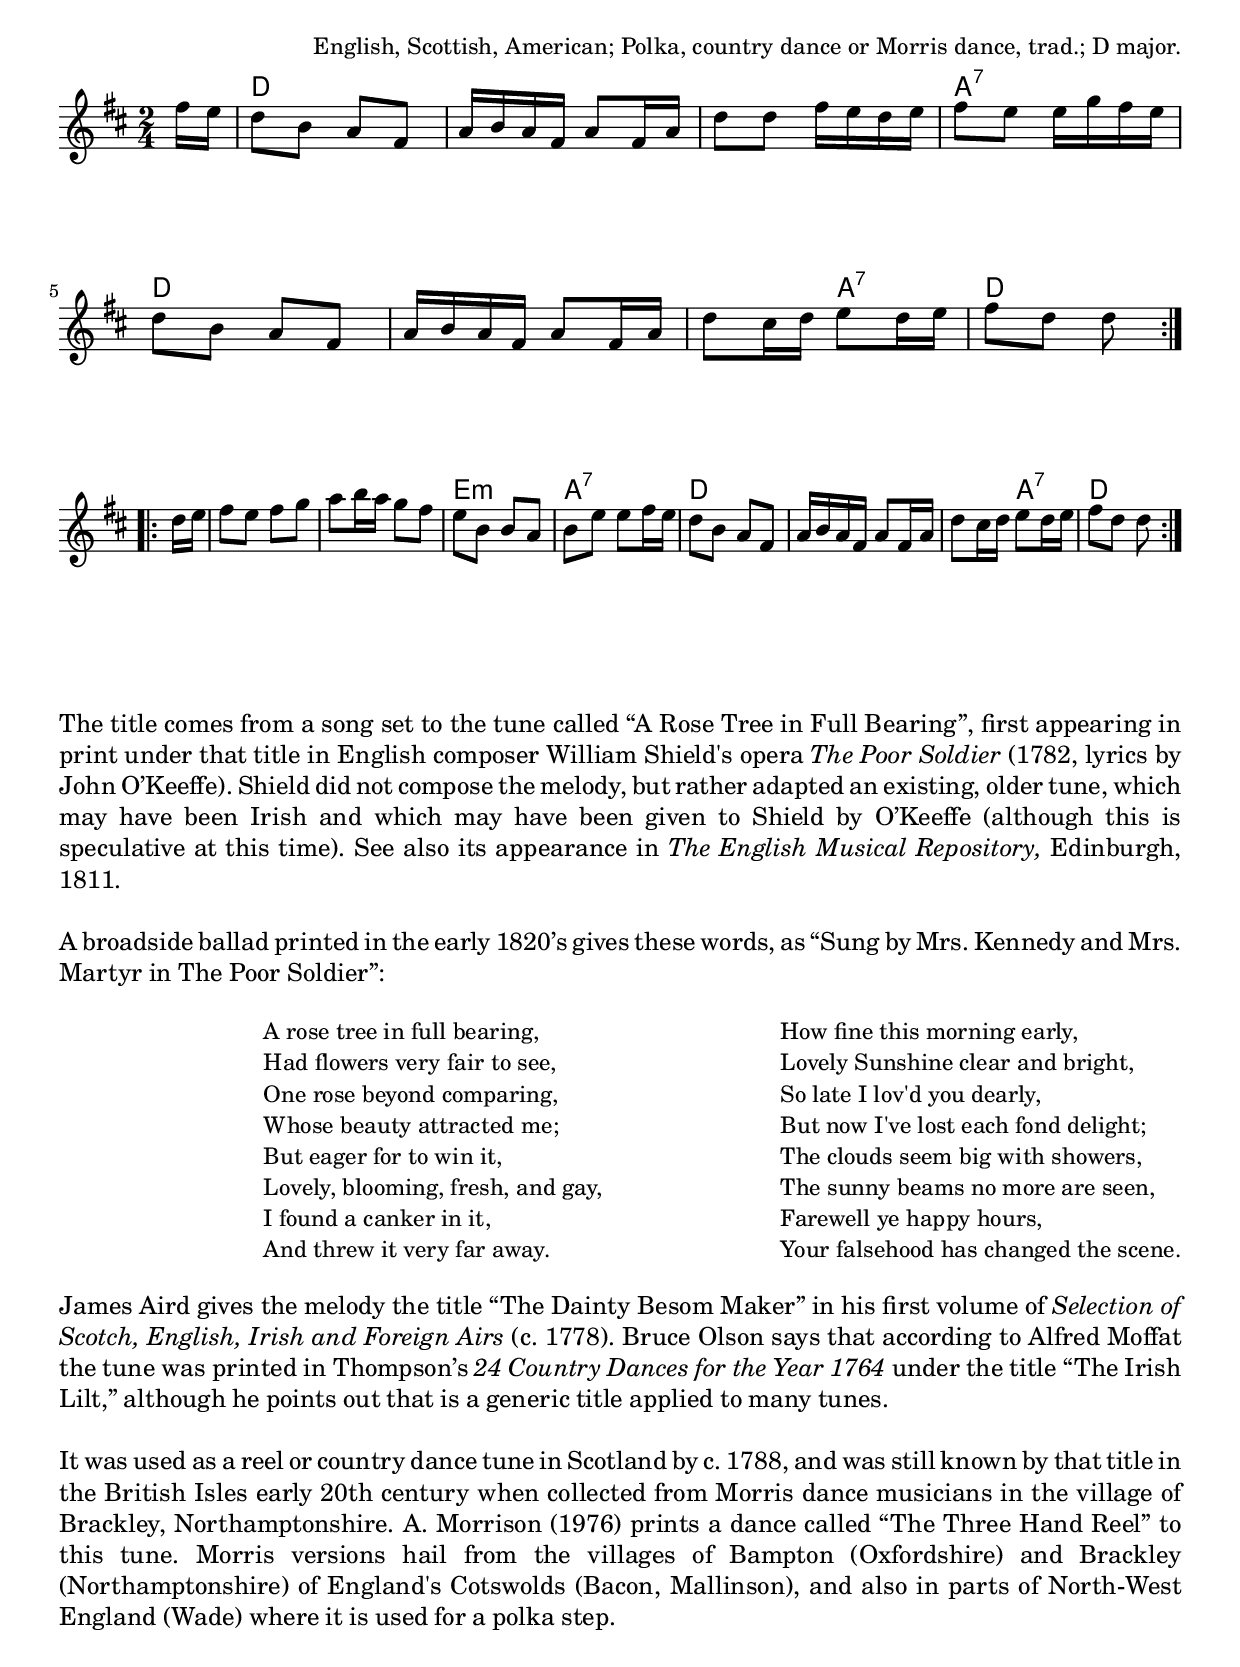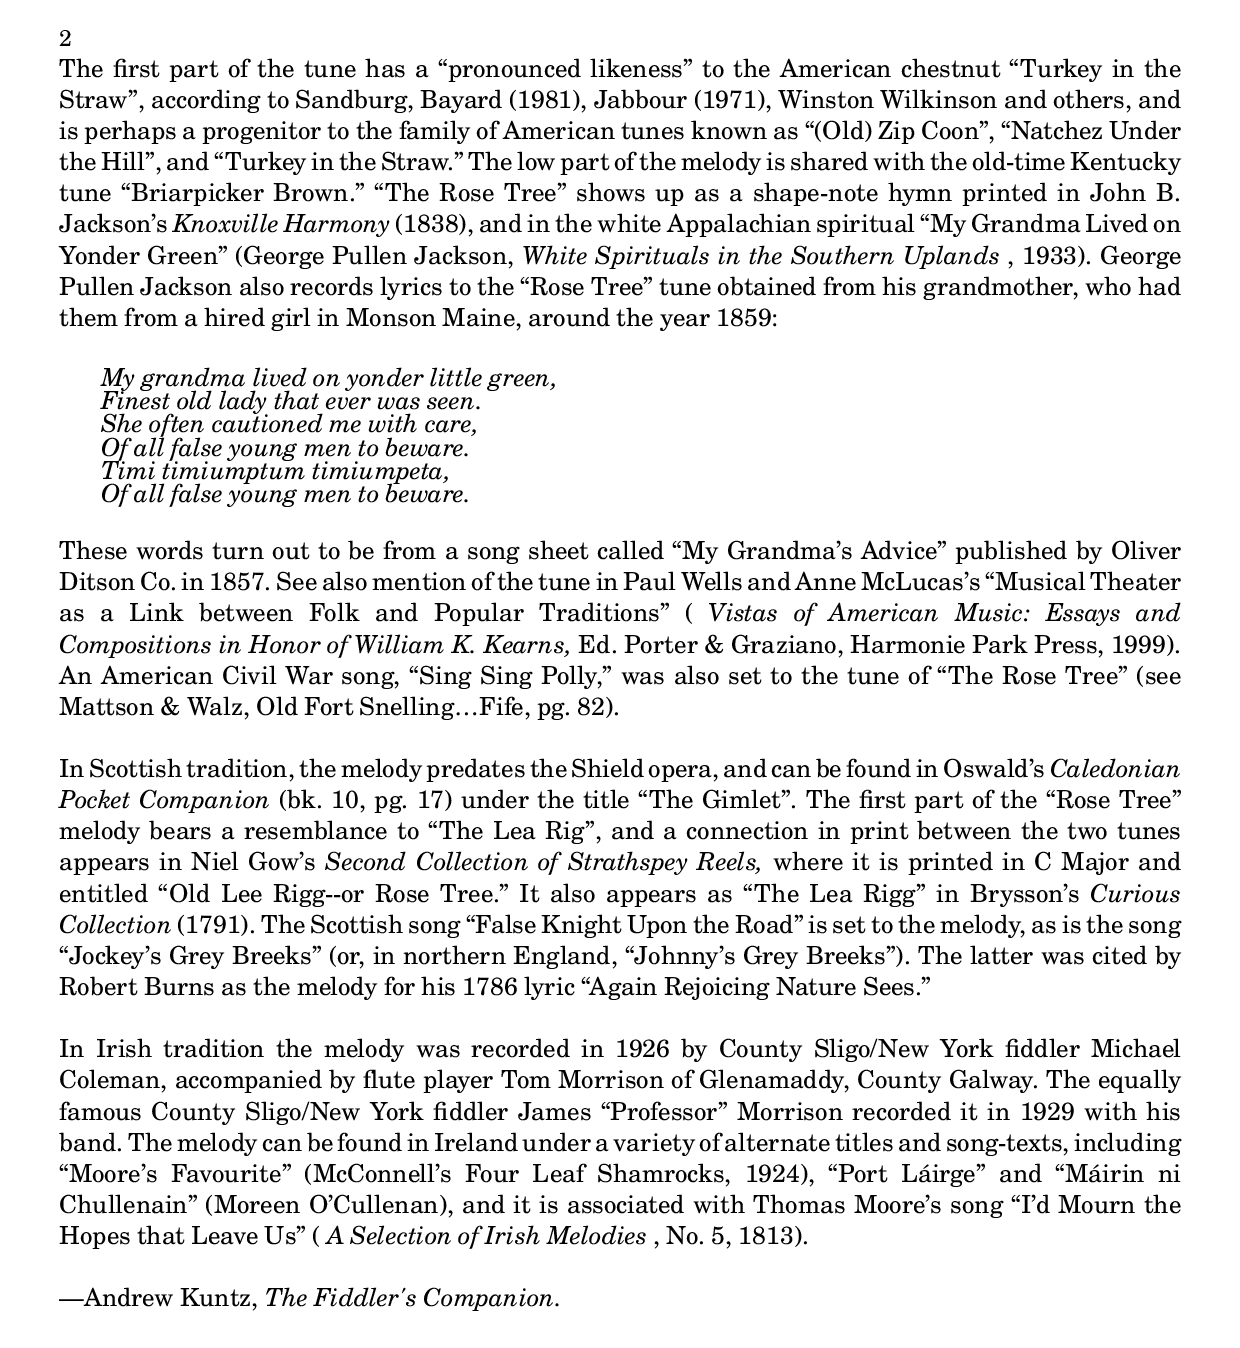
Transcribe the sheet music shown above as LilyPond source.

\version "2.18.2"
\include "util.ly"

\tocItem \markup "The Rose Tree"

\score {
  <<
    \relative fis'' {
      \time 2/4
      \key d \major

      \repeat volta 2 {
        \partial 8 fis16 e |
        d8 b a fis |
        a16 b a fis a8 fis16 a |
        d8 d fis16 e d e |
        fis8 e e16 g fis e |

        d8 b a fis |
        a16 b a fis a8 fis16 a |
        d8 cis16 d e8 d16 e |
        fis8 d d
      }
      \break

      \repeat volta 2 {
        d16 e |
        fis8 e fis g |
        a b16 a g8 fis |
        e8 b b a |

        b8 e e fis16 e |
        d8 b a fis |
        a16 b a fis a8 fis16 a |
        d8 cis16 d e8 d16 e |
        fis8 d d
      }
    }

    \chords {
      \time 2/4
      \set chordChanges = ##t
      \repeat volta 2 {
        \partial 8 s8 |
        d2 | d2 | d2 | a2:7 |
        d2 | d2 | d4 a4:7 | d4~d8
      }
      \repeat volta 2 {
        s8 |
        d2 | d2 | e2:m | a2:7 |
        d2 | d2 | d4 a4:7 | d4~d8
      }
    }
  >>

  \header {
    title = "The Rose Tree"
    opus = "English, Scottish, American; Polka, country dance or Morris dance, trad.; D major."
  }

  \layout{ indent = 0 }
  \midi{ \tempo 4 = 200 }
}

\markuplist {
  \paragraph {
   The title comes from a song set to the tune called “A Rose Tree in Full Bearing”,
   first appearing in print under that title in English composer William Shield's
   opera \italic{The Poor Soldier} (1782, lyrics by John O’Keeffe). Shield did not
   compose the melody, but rather adapted an existing, older tune, which may have
   been Irish and which may have been given to Shield by O’Keeffe (although this
   is speculative at this time). See also its appearance in
   \italic{The English Musical Repository,} Edinburgh, 1811.
  }
  \paragraph {
    A broadside ballad printed in the early 1820’s gives these words, as
    “Sung by Mrs. Kennedy and Mrs. Martyr in The Poor Soldier”:
  }

  \fill-line {
    \hspace #1
    \column {
      \line {A rose tree in full bearing,}
      \line {Had flowers very fair to see,}
      \line {One rose beyond comparing,}
      \line {Whose beauty attracted me;}
      \line {But eager for to win it,}
      \line {Lovely, blooming, fresh, and gay,}
      \line {I found a canker in it,}
      \line {And threw it very far away.}
    }
    \hspace #2
    \column {
      \line {How fine this morning early,}
      \line {Lovely Sunshine clear and bright,}
      \line {So late I lov'd you dearly,}
      \line {But now I've lost each fond delight;}
      \line {The clouds seem big with showers,}
      \line {The sunny beams no more are seen,}
      \line {Farewell ye happy hours,}
      \line {Your falsehood has changed the scene.}
    }
  }
  \vspace #1

  \paragraph {
    James Aird gives the melody the title “The Dainty Besom Maker” in his first
    volume of \italic{Selection of Scotch, English, Irish and Foreign Airs} (c. 1778).
    Bruce Olson says that according to Alfred Moffat the tune was printed in Thompson’s
    \italic{24 Country Dances for the Year 1764} under the title “The Irish Lilt,”
    although he points out that is a generic title applied to many tunes.
  }
  \paragraph {
    It was used as a reel or country dance tune in Scotland by c. 1788, and was still
    known by that title in the British Isles early 20th century when collected from
    Morris dance musicians in the village of Brackley, Northamptonshire. A. Morrison (1976)
    prints a dance called “The Three Hand Reel” to this tune. Morris versions hail from
    the villages of Bampton (Oxfordshire) and Brackley (Northamptonshire) of England's
    Cotswolds (Bacon, Mallinson), and also in parts of North‑West England (Wade) where
    it is used for a polka step.
  }
}
\pageBreak
\markuplist {
  \paragraph {
    The first part of the tune has a “pronounced likeness” to the American chestnut
    “Turkey in the Straw”, according to Sandburg, Bayard (1981), Jabbour (1971),
    Winston Wilkinson and others, and is perhaps a progenitor to the family of
    American tunes known as “(Old) Zip Coon”, “Natchez Under the Hill”, and
    “Turkey in the Straw.” The low part of the melody is shared with the old-time
    Kentucky tune “Briarpicker Brown.”
    “The Rose Tree” shows up as a shape-note hymn printed in John B. Jackson’s
    \italic{Knoxville Harmony} (1838), and in the white Appalachian spiritual
    “My Grandma Lived on Yonder Green” (George Pullen Jackson,
    \italic{White Spirituals in the Southern Uplands}, 1933).
    George Pullen Jackson also records lyrics to the “Rose Tree” tune obtained
    from his grandmother, who had them from a hired girl in Monson Maine,
    around the year 1859:
  }

  \lyric {My grandma lived on yonder little green,}
  \lyric {Finest old lady that ever was seen.}
  \lyric {She often cautioned me with care,}
  \lyric {Of all false young men to beware.}
  \lyric {Timi timiumptum timiumpeta,}
  \lyric {Of all false young men to beware.}
  \vspace #1

  \paragraph {
    These words turn out to be from a song sheet called “My Grandma’s Advice”
    published by Oliver Ditson Co. in 1857. See also mention of the tune in
    Paul Wells and Anne McLucas’s “Musical Theater as a Link between Folk and
    Popular Traditions”
    (\italic{Vistas of American Music: Essays and Compositions in Honor of William K. Kearns,}
    Ed. Porter & Graziano, Harmonie Park Press, 1999).
    An American Civil War song, “Sing Sing Polly,” was also set to the tune of
    “The Rose Tree” (see Mattson & Walz, Old Fort Snelling…Fife, pg. 82).
  }

  \paragraph {
    In Scottish tradition, the melody predates the Shield opera, and can be found
    in Oswald’s \italic{Caledonian Pocket Companion} (bk. 10, pg. 17) under the title
    “The Gimlet”. The first part of the “Rose Tree” melody bears a resemblance to
    “The Lea Rig”, and a connection in print between the two tunes appears in
    Niel Gow’s \italic{Second Collection of Strathspey Reels,} where it is printed
    in C Major and entitled “Old Lee Rigg--or Rose Tree.” It also appears as “The Lea Rigg”
    in Brysson’s \italic{Curious Collection} (1791). The Scottish song
    “False Knight Upon the Road” is set to the melody, as is the song “Jockey’s Grey Breeks”
    (or, in northern England, “Johnny’s Grey Breeks”). The latter was cited by Robert Burns
    as the melody for his 1786 lyric “Again Rejoicing Nature Sees.”
  }
  \paragraph {
    In Irish tradition the melody was recorded in 1926 by County Sligo/New York fiddler
    Michael Coleman, accompanied by flute player Tom Morrison of Glenamaddy, County Galway.
    The equally famous County Sligo/New York fiddler James “Professor” Morrison recorded
    it in 1929 with his band. The melody can be found in Ireland under a variety of
    alternate titles and song-texts, including “Moore’s Favourite”
    (McConnell’s Four Leaf Shamrocks, 1924), “Port Láirge” and “Máirin ni Chullenain”
    (Moreen O’Cullenan), and it is associated with Thomas Moore’s song
    “I’d Mourn the Hopes that Leave Us”
    (\italic{A Selection of Irish Melodies}, No. 5, 1813).
  }
  \paragraph {
    —Andrew Kuntz, \italic{The Fiddler's Companion.}
  }
}